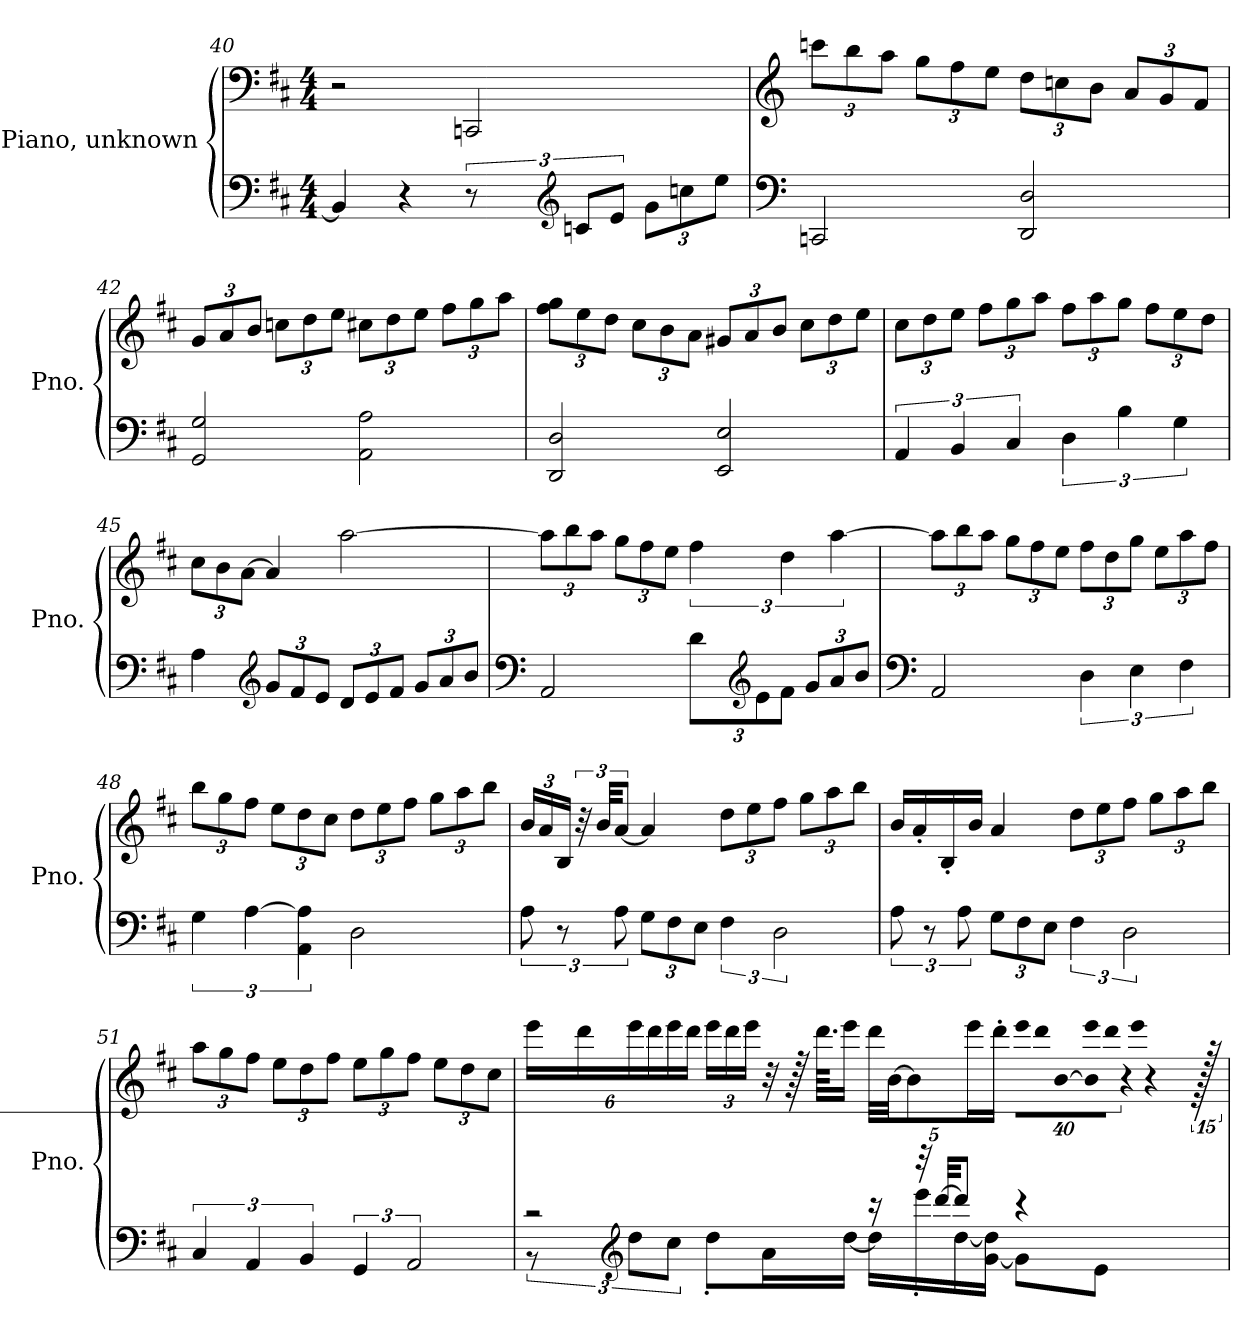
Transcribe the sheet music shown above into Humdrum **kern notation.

**kern	**kern
*part1	*part1
*staff2	*staff1
*I"Piano, unknown	*
*I'Pno.	*
*clefF4	*clefF4
*k[f#c#]	*k[f#c#]
*M4/4	*M4/4
=40	=40
4BB/]	2r
4r	.
12r	2CCn/
*clefG2	*
12cn/L	.
12e/J	.
*Xbrackettup	*
12g\L	.
12ccn\	.
12ee\J	.
=41	=41
*clefF4	*clefG2
*	*Xbrackettup
2CCn/	12cccn\L
.	12bb\
.	12aa\J
.	12gg\L
.	12ff#\
.	12ee\J
2DD/ 2D/	12dd\L
.	12ccn\
.	12b\J
.	12a/L
.	12g/
.	12f#/J
!!LO:LB:g=z
=42	=42
2GG/ 2G/	12g/L
.	12a/
.	12b/J
.	12ccn\L
.	12dd\
.	12ee\J
2AA\ 2A\	12cc#X\L
.	12dd\
.	12ee\J
.	12ff#\L
.	12gg\
.	12aa\J
=43	=43
2DD/ 2D/	12ff#\ 12gg\L
.	12ee\
.	12dd\J
.	12cc#\L
.	12b\
.	12a\J
2EE/ 2E/	12g#X/L
.	12a/
.	12b/J
.	12cc#\L
.	12dd\
.	12ee\J
=44	=44
*brackettup	*
6AA/	12cc#\L
.	12dd\
6BB/	12ee\J
.	12ff#\L
6C#/	12gg\
.	12aa\J
6D\	12ff#\L
.	12aa\
6B\	12gg\J
.	12ff#\L
6G\	12ee\
.	12dd\J
!!LO:LB:g=z
=45	=45
4A\	12cc#\L
.	12b\
.	[12a\J
*clefG2	*
*Xbrackettup	*
12g/L	4a/]
12f#/	.
12e/J	.
12d/L	[2aa\
12e/	.
12f#/J	.
12g/L	.
12a/	.
12b/J	.
=46	=46
*clefF4	*
2AA/	12aa\L]
.	12bb\
.	12aa\J
.	12gg\L
.	12ff#\
.	12ee\J
*	*brackettup
12d\L	6ff#\
*clefG2	*
12e\	.
12f#\J	6dd\
12g/L	.
12a/	[6aa\
12b/J	.
=47	=47
*clefF4	*
*	*Xbrackettup
2AA/	12aa\L]
.	12bb\
.	12aa\J
.	12gg\L
.	12ff#\
.	12ee\J
*brackettup	*
6D\	12ff#\L
.	12dd\
6E\	12gg\J
.	12ee\L
6F#\	12aa\
.	12ff#\J
!!LO:LB:g=z
=48	=48
6G\	12bb\L
.	12gg\
[6A\	12ff#\J
.	12ee\L
6AA\ 6A\]	12dd\
.	12cc#\J
2D\	12dd\L
.	12ee\
.	12ff#\J
.	12gg\L
.	12aa\
.	12bb\J
=49	=49
12A\	24b/LL
.	24a/
12r	24B/JJ
*	*brackettup
.	48r
.	48b/KKL
12A\	[12a/J
*Xbrackettup	*
12G\L	4a/]
12F#\	.
12E\J	.
*brackettup	*Xbrackettup
6F#\	12dd\L
.	12ee\
3D\	12ff#\J
.	12gg\L
.	12aa\
.	12bb\J
=50	=50
12A\	16b/LL
.	16a'/
12r	.
.	16B'/
12A\	.
.	16b/JJ
*Xbrackettup	*
12G\L	4a/
12F#\	.
12E\J	.
*brackettup	*
6F#\	12dd\L
.	12ee\
3D\	12ff#\J
.	12gg\L
.	12aa\
.	12bb\J
!!LO:LB:g=z
=51	=51
6C#/	12aa\L
.	12gg\
6AA/	12ff#\J
.	12ee\L
6BB/	12dd\
.	12ff#\J
6GG/	12ee\L
.	12gg\
3AA/	12ff#\J
.	12ee\L
.	12dd\
.	12cc#\J
!!LO:LB:g=z
=52	=52
*^	*
2r	12r	24eee\LL
.	.	24ddd\
*clefG2	*	*
.	12dd\L	24eee\
.	.	24ddd\
.	12cc#\J	24eee\
.	.	24ddd\JJ
.	8dd'\L	24eee\LL
.	.	24ddd\
.	.	24eee\JJ
.	16a\L	32r
.	.	128r
.	.	64.ddd\KKLL
.	[16dd\JJ	16eee\JJ
16r	16dd\LL]	40ddd\LLL
.	.	[40b\JJ
.	.	10b\]
32r	16eee'\	.
[32ddd/KKL	.	.
8ddd/J]	[16dd\	.
.	.	20eee\L
.	[16g\ 16dd\]JJ	.
.	.	20ddd'\JJ
*	*	*brackettup
!	!	!LO:N:vis=32
4r	8g\L]	640%23eee\LLL
!	!	!LO:N:vis=32
.	.	640%23ddd\
!	!	!LO:N:vis=32
.	.	[640%23b\
!	!	!LO:N:vis=32
.	.	640%23b\] 640%23eee\
.	8e\J	.
!	!	!LO:N:vis=32
.	.	640%23ddd\JJJ
!	!	!LO:N:vis=64
.	.	960%17r
!	!	!LO:N:vis=64
.	.	960%17eee\
.	.	1920%67r
960ryy	960ryy	960r
*v	*v	*
=	=
*-	*-
